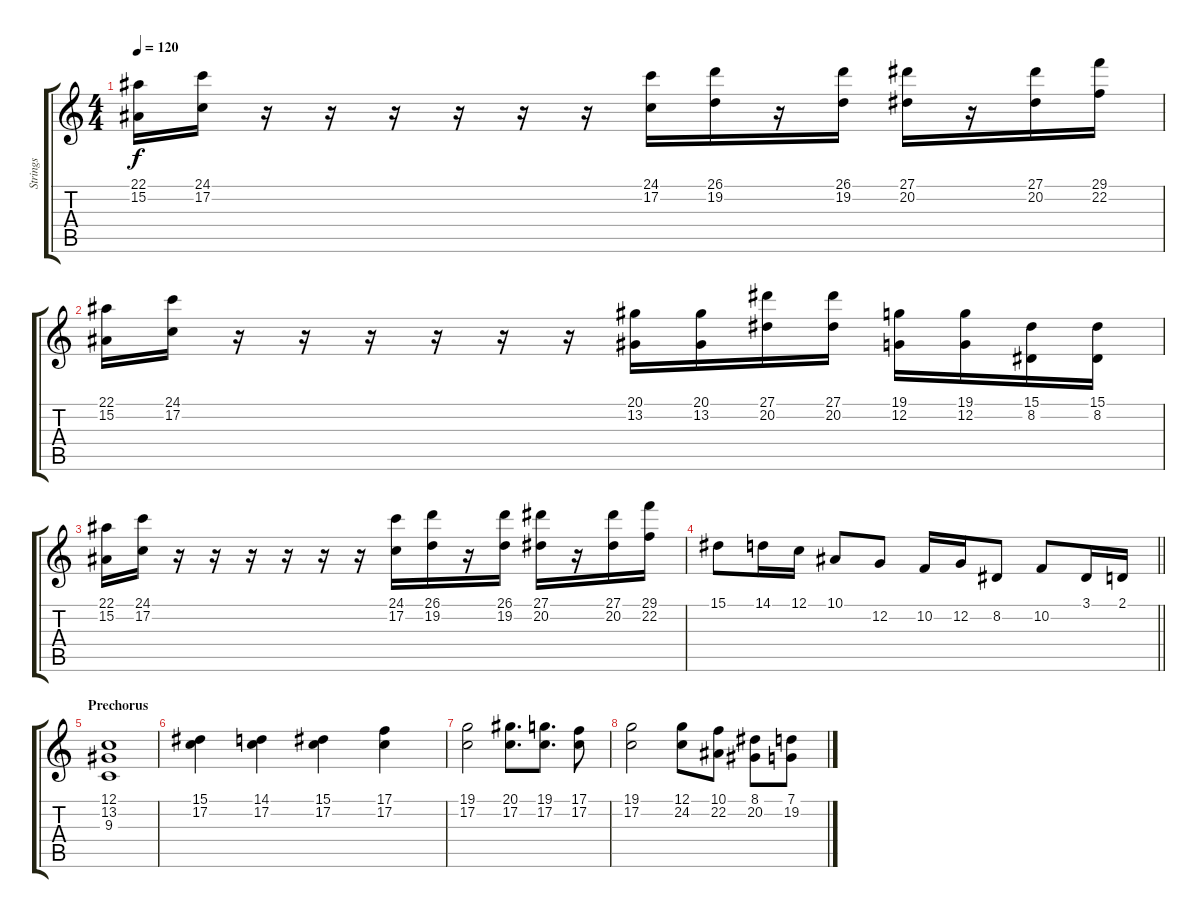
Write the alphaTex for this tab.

\track ("Strings" "Strings") {instrument stringensemble1}
\staff {score tabs}
\tuning (C4 G3 Eb3 Bb2 F2 C2) {hide}
\ts (4 4)
\tempo 120
\clef g2
\ks c
(22.1 15.2).16{dy f} (24.1 17.2).16 r.16 r.16 r.16 r.16 r.16 r.16 (24.1 17.2).16 (26.1 19.2).16 r.16 (26.1 19.2).16 (27.1 20.2).16 r.16 (27.1 20.2).16 (29.1 22.2).16 |
(22.1 15.2).16 (24.1 17.2).16 r.16 r.16 r.16 r.16 r.16 r.16 (20.1 13.2).16 (20.1 13.2).16 (27.1 20.2).16 (27.1 20.2).16 (19.1 12.2).16 (19.1 12.2).16 (15.1 8.2).16 (15.1 8.2).16 |
(22.1 15.2).16 (24.1 17.2).16 r.16 r.16 r.16 r.16 r.16 r.16 (24.1 17.2).16 (26.1 19.2).16 r.16 (26.1 19.2).16 (27.1 20.2).16 r.16 (27.1 20.2).16 (29.1 22.2).16 |
\barLineRight lightlight
15.1.8 14.1.16 12.1.16 10.1.8 12.2.8 10.2.16 12.2.16 8.2.8 10.2.8 3.1.16 2.1.16 |
\section ("" "Prechorus")
(12.1 13.2 9.3).1 |
(15.1 17.2).4 (14.1 17.2).4 (15.1 17.2).4 (17.1 17.2).4 |
(19.1 17.2).2 (20.1 17.2).8{d} (19.1 17.2).8{d} (17.1 17.2).8 |
(19.1 17.2).2 (12.1 24.2).8 (10.1 22.2).8 (8.1 20.2).8 (7.1 19.2).8
